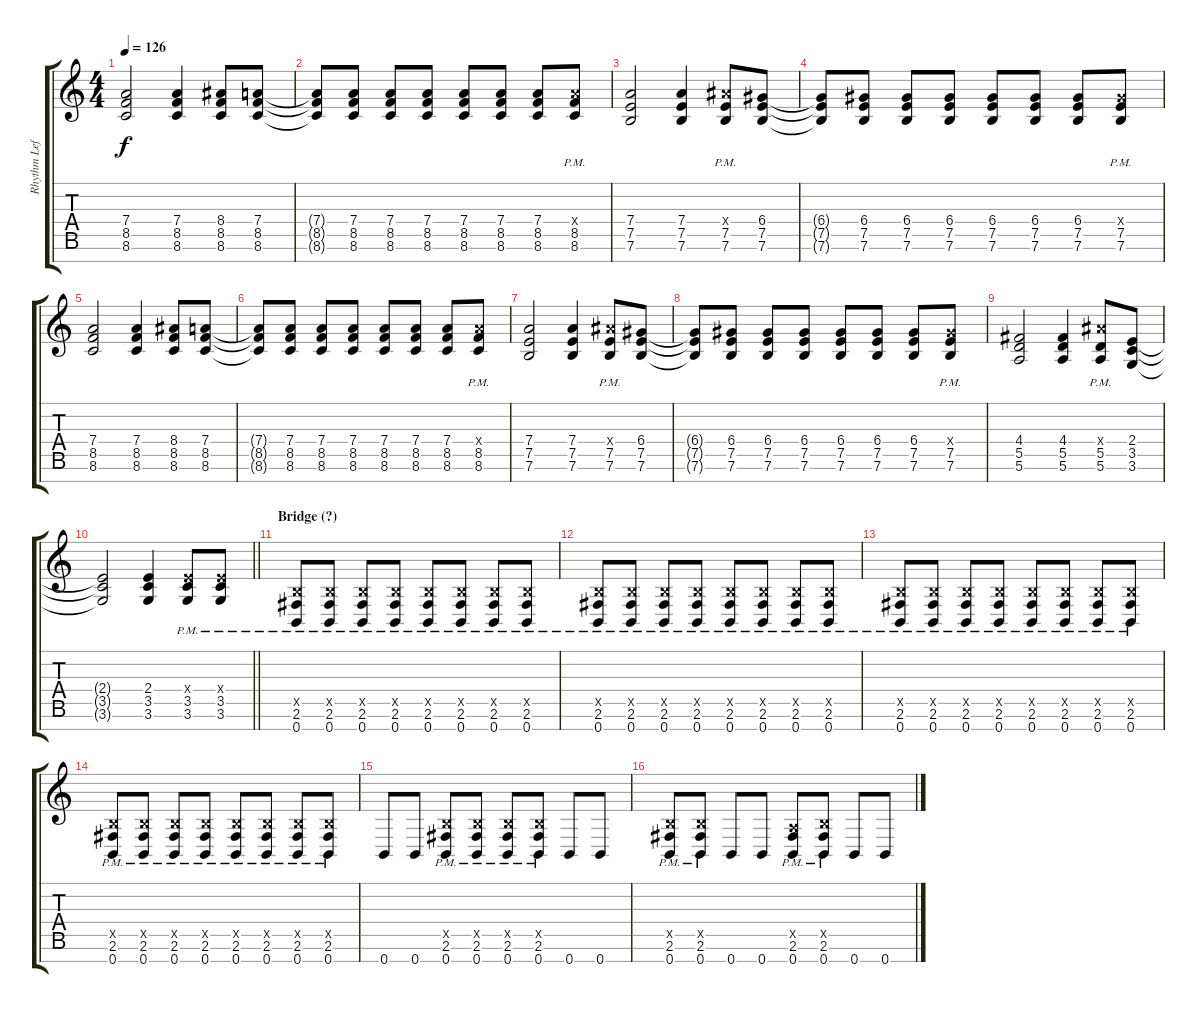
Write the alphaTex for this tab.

\track ("Rhythm Left" "Rhythm Lef") {instrument distortionguitar}
\staff {score tabs}
\tuning (E4 B3 G3 D3 A2 E2 B1) {hide}
\ts (4 4)
\tempo 126
\clef g2
\ks c
(7.4 8.5 8.6).2{dy f} (7.4 8.5 8.6).4 (8.4 8.5 8.6).8 (7.4 8.5 8.6).8 |
(7.4{t} 8.5{t} 8.6{t}).8 (7.4 8.5 8.6).8 (7.4 8.5 8.6).8 (7.4 8.5 8.6).8 (7.4 8.5 8.6).8 (7.4 8.5 8.6).8 (7.4 8.5 8.6).8 (7.4{x} 8.5{pm} 8.6{pm}).8 |
(7.4 7.5 7.6).2 (7.4 7.5 7.6).4 (8.4{x} 7.5{pm} 7.6{pm}).8 (6.4 7.5 7.6).8 |
(6.4{t} 7.5{t} 7.6{t}).8 (6.4 7.5 7.6).8 (6.4 7.5 7.6).8 (6.4 7.5 7.6).8 (6.4 7.5 7.6).8 (6.4 7.5 7.6).8 (6.4 7.5 7.6).8 (6.4{x} 7.5{pm} 7.6{pm}).8 |
(7.4 8.5 8.6).2 (7.4 8.5 8.6).4 (8.4 8.5 8.6).8 (7.4 8.5 8.6).8 |
(7.4{t} 8.5{t} 8.6{t}).8 (7.4 8.5 8.6).8 (7.4 8.5 8.6).8 (7.4 8.5 8.6).8 (7.4 8.5 8.6).8 (7.4 8.5 8.6).8 (7.4 8.5 8.6).8 (7.4{x} 8.5{pm} 8.6{pm}).8 |
(7.4 7.5 7.6).2 (7.4 7.5 7.6).4 (8.4{x} 7.5{pm} 7.6{pm}).8 (6.4 7.5 7.6).8 |
(6.4{t} 7.5{t} 7.6{t}).8 (6.4 7.5 7.6).8 (6.4 7.5 7.6).8 (6.4 7.5 7.6).8 (6.4 7.5 7.6).8 (6.4 7.5 7.6).8 (6.4 7.5 7.6).8 (6.4{x} 7.5{pm} 7.6{pm}).8 |
(4.4 5.5 5.6).2 (4.4 5.5 5.6).4 (8.4{x} 5.5{pm} 5.6{pm}).8 (2.4 3.5 3.6).8 |
\barLineRight lightlight
(2.4{t} 3.5{t} 3.6{t}).2 (2.4 3.5 3.6).4 (2.4{x} 3.5{pm} 3.6{pm}).8 (2.4{x} 3.5{pm} 3.6{pm}).8 |
\section ("" "Bridge (?)")
(2.5{x} 2.6{pm} 0.7{pm}).8{volume 10} (2.5{x} 2.6{pm} 0.7{pm}).8 (2.5{x} 2.6{pm} 0.7{pm}).8 (2.5{x} 2.6{pm} 0.7{pm}).8 (2.5{x} 2.6{pm} 0.7{pm}).8 (2.5{x} 2.6{pm} 0.7{pm}).8 (2.5{x} 2.6{pm} 0.7{pm}).8 (2.5{x} 2.6{pm} 0.7{pm}).8 |
(2.5{x} 2.6{pm} 0.7{pm}).8 (2.5{x} 2.6{pm} 0.7{pm}).8 (2.5{x} 2.6{pm} 0.7{pm}).8 (2.5{x} 2.6{pm} 0.7{pm}).8 (2.5{x} 2.6{pm} 0.7{pm}).8 (2.5{x} 2.6{pm} 0.7{pm}).8 (2.5{x} 2.6{pm} 0.7{pm}).8 (2.5{x} 2.6{pm} 0.7{pm}).8 |
(2.5{x} 2.6{pm} 0.7{pm}).8 (2.5{x} 2.6{pm} 0.7{pm}).8 (2.5{x} 2.6{pm} 0.7{pm}).8 (2.5{x} 2.6{pm} 0.7{pm}).8 (2.5{x} 2.6{pm} 0.7{pm}).8 (2.5{x} 2.6{pm} 0.7{pm}).8 (2.5{x} 2.6{pm} 0.7{pm}).8 (2.5{x} 2.6{pm} 0.7{pm}).8 |
(2.5{x} 2.6{pm} 0.7{pm}).8 (2.5{x} 2.6{pm} 0.7{pm}).8 (2.5{x} 2.6{pm} 0.7{pm}).8 (2.5{x} 2.6{pm} 0.7{pm}).8 (2.5{x} 2.6{pm} 0.7{pm}).8 (2.5{x} 2.6{pm} 0.7{pm}).8 (2.5{x} 2.6{pm} 0.7{pm}).8 (2.5{x} 2.6{pm} 0.7{pm}).8 |
0.7.8 0.7.8 (2.5{x} 2.6{pm} 0.7{pm}).8 (2.5{x} 2.6{pm} 0.7{pm}).8 (2.5{x} 2.6{pm} 0.7{pm}).8 (2.5{x} 2.6{pm} 0.7{pm}).8 0.7.8 0.7.8 |
(2.5{x} 2.6{pm} 0.7{pm}).8 (2.5{x} 2.6{pm} 0.7{pm}).8 0.7.8 0.7.8 (0.5{x} 2.6{pm} 0.7{pm}).8 (2.5{x} 2.6{pm} 0.7{pm}).8 0.7.8 0.7.8
